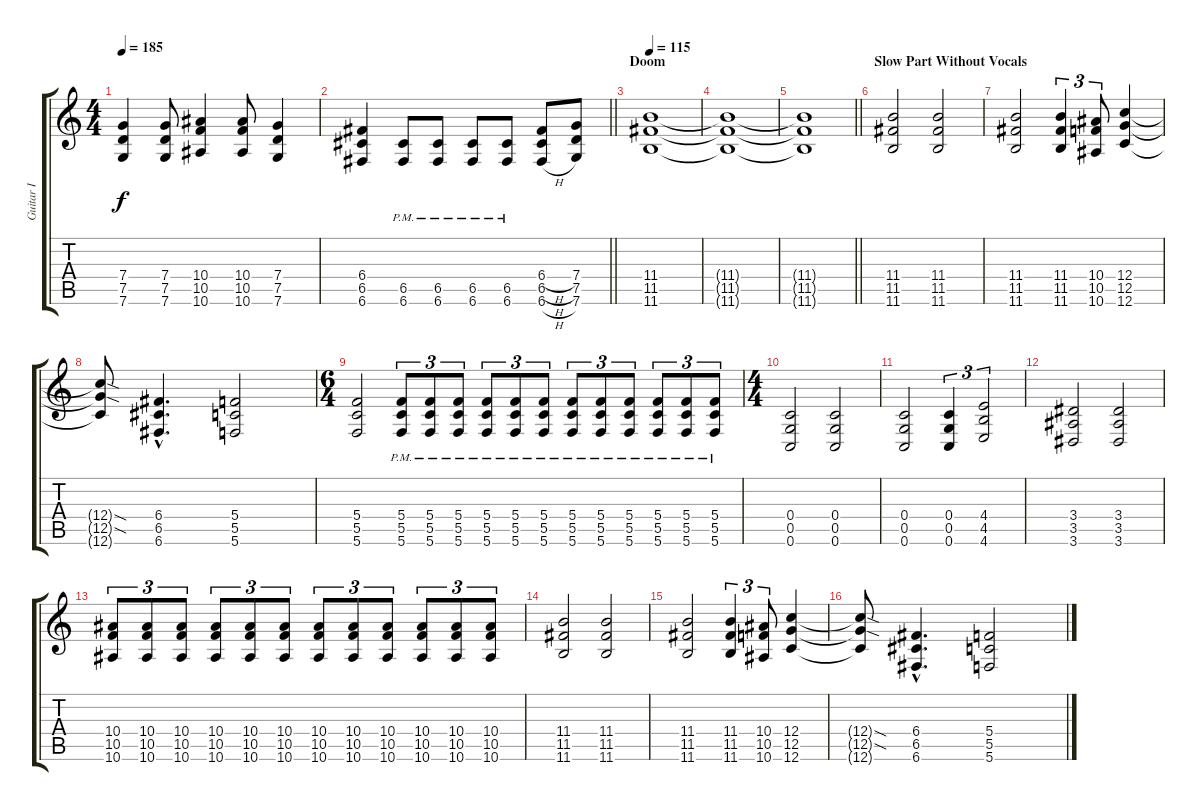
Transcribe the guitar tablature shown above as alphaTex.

\track ("Guitar I" "Guitar I") {instrument distortionguitar}
\staff {score tabs}
\tuning (D4 A3 F3 C3 G2 C2) {hide}
\ts (4 4)
\tempo 185
\clef g2
\ks c
(7.4 7.5 7.6).4{dy f} (7.4 7.5 7.6).8 (10.4 10.5 10.6).4 (10.4 10.5 10.6).8 (7.4 7.5 7.6).4 |
\barLineRight lightlight
(6.4 6.5 6.6).4 (6.5{pm} 6.6{pm}).8 (6.5{pm} 6.6{pm}).8 (6.5{pm} 6.6{pm}).8 (6.5{pm} 6.6{pm}).8 (6.4{h} 6.5{h} 6.6{h}).8 (7.4 7.5 7.6).8 |
\section ("" "Doom")
\tempo 115
(11.4 11.5 11.6).1 |
(11.4{t} 11.5{t} 11.6{t}).1 |
\barLineRight lightlight
(11.4{t} 11.5{t} 11.6{t}).1 |
\section ("" "Slow Part Without Vocals")
(11.4 11.5 11.6).2 (11.4 11.5 11.6).2 |
(11.4 11.5 11.6).2 (11.4 11.5 11.6).4{tu (3 2)} (10.4 10.5 10.6).8{tu (3 2)} (12.4 12.5 12.6).4 |
(12.4{sod t} 12.5{sod t} 12.6{t}).8 (6.4{hac} 6.5{hac} 6.6{hac}).4{d} (5.4 5.5 5.6).2 |
\ts (6 4)
(5.4 5.5 5.6).2 (5.4{pm} 5.5{pm} 5.6{pm}).8{tu (3 2)} (5.4{pm} 5.5{pm} 5.6{pm}).8{tu (3 2)} (5.4{pm} 5.5{pm} 5.6{pm}).8{tu (3 2)} (5.4{pm} 5.5{pm} 5.6{pm}).8{tu (3 2)} (5.4{pm} 5.5{pm} 5.6{pm}).8{tu (3 2)} (5.4{pm} 5.5{pm} 5.6{pm}).8{tu (3 2)} (5.4{pm} 5.5{pm} 5.6{pm}).8{tu (3 2)} (5.4{pm} 5.5{pm} 5.6{pm}).8{tu (3 2)} (5.4{pm} 5.5{pm} 5.6{pm}).8{tu (3 2)} (5.4{pm} 5.5{pm} 5.6{pm}).8{tu (3 2)} (5.4{pm} 5.5{pm} 5.6{pm}).8{tu (3 2)} (5.4{pm} 5.5{pm} 5.6{pm}).8{tu (3 2)} |
\ts (4 4)
(0.4 0.5 0.6).2 (0.4 0.5 0.6).2 |
(0.4 0.5 0.6).2 (0.4 0.5 0.6).4{tu (3 2)} (4.4 4.5 4.6).2{tu (3 2)} |
(3.4 3.5 3.6).2 (3.4 3.5 3.6).2 |
(10.4 10.5 10.6).8{tu (3 2)} (10.4 10.5 10.6).8{tu (3 2)} (10.4 10.5 10.6).8{tu (3 2)} (10.4 10.5 10.6).8{tu (3 2)} (10.4 10.5 10.6).8{tu (3 2)} (10.4 10.5 10.6).8{tu (3 2)} (10.4 10.5 10.6).8{tu (3 2)} (10.4 10.5 10.6).8{tu (3 2)} (10.4 10.5 10.6).8{tu (3 2)} (10.4 10.5 10.6).8{tu (3 2)} (10.4 10.5 10.6).8{tu (3 2)} (10.4 10.5 10.6).8{tu (3 2)} |
(11.4 11.5 11.6).2 (11.4 11.5 11.6).2 |
(11.4 11.5 11.6).2 (11.4 11.5 11.6).4{tu (3 2)} (10.4 10.5 10.6).8{tu (3 2)} (12.4 12.5 12.6).4 |
(12.4{sod t} 12.5{sod t} 12.6{t}).8 (6.4{hac} 6.5{hac} 6.6{hac}).4{d} (5.4 5.5 5.6).2
